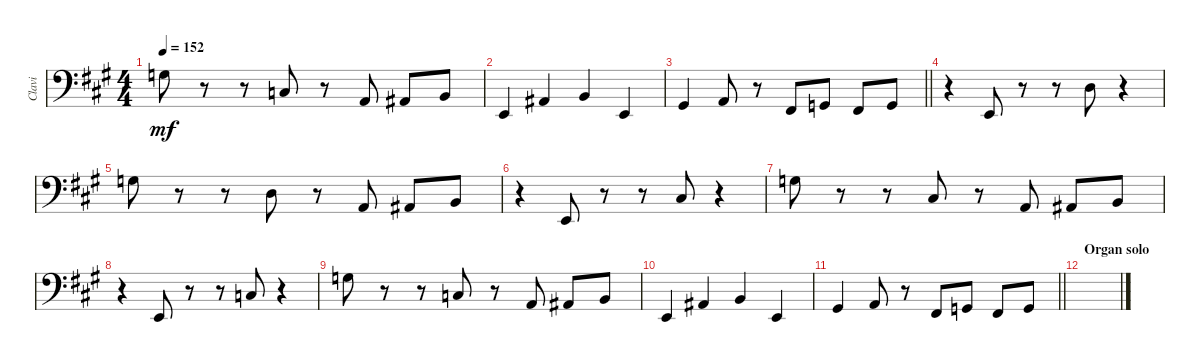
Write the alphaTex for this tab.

\track ("Clavi" "Clavi") {instrument harpsichord}
\staff {score}
\tuning (E4 B3 G3 D3 A2 E2 B1) {hide}
\ts (4 4)
\tempo 152
\clef f4
\ks a
0.3.8{dy mf} r.8 r.8 3.5.8 r.8 0.5.8 1.5.8 2.5.8 |
0.6.4 1.5.4 2.5.4 0.6.4 |
\barLineRight lightlight
4.6.4 0.5.8 r.8 2.6.8 3.6.8 2.6.8 3.6.8 |
r.4 0.6.8 r.8 r.8 0.4.8 r.4 |
0.3.8 r.8 r.8 0.4.8 r.8 0.5.8 1.5.8 2.5.8 |
r.4 0.6.8 r.8 r.8 4.5.8 r.4 |
0.3.8 r.8 r.8 4.5.8 r.8 0.5.8 1.5.8 2.5.8 |
r.4 0.6.8 r.8 r.8 3.5.8 r.4 |
0.3.8 r.8 r.8 3.5.8 r.8 0.5.8 1.5.8 2.5.8 |
0.6.4 1.5.4 2.5.4 0.6.4 |
\barLineRight lightlight
4.6.4 0.5.8 r.8 2.6.8 3.6.8 2.6.8 3.6.8 |
\section ("" "Organ solo")
